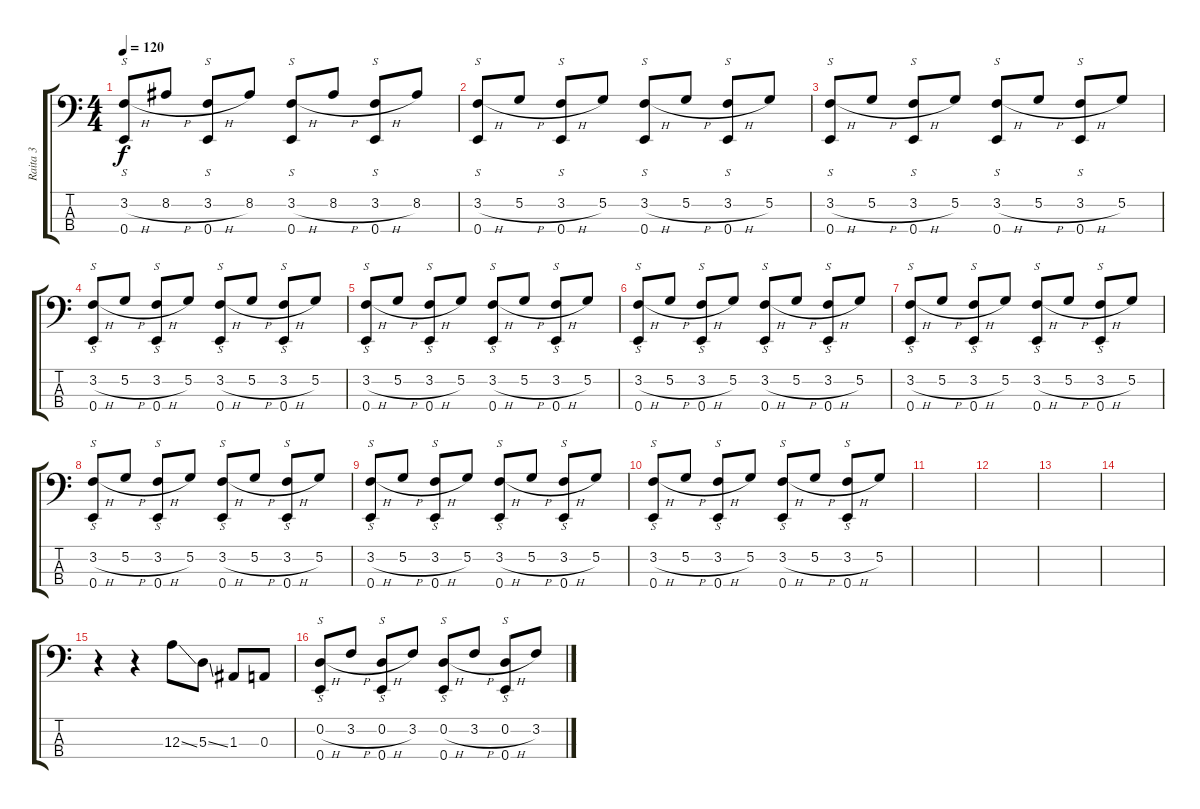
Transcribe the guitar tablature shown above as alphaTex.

\track ("Raita 3" "Raita 3") {instrument electricbassfinger}
\staff {score tabs}
\tuning (G2 D2 A1 E1) {hide}
\ts (4 4)
\tempo 120
\clef f4
\ks c
(3.2{h} 0.4).8{s dy f} 8.2{h}.8 (3.2{h} 0.4).8{s} 8.2.8 (3.2{h} 0.4).8{s} 8.2{h}.8 (3.2{h} 0.4).8{s} 8.2.8 |
(3.2{h} 0.4).8{s} 5.2{h}.8 (3.2{h} 0.4).8{s} 5.2.8 (3.2{h} 0.4).8{s} 5.2{h}.8 (3.2{h} 0.4).8{s} 5.2.8 |
(3.2{h} 0.4).8{s} 5.2{h}.8 (3.2{h} 0.4).8{s} 5.2.8 (3.2{h} 0.4).8{s} 5.2{h}.8 (3.2{h} 0.4).8{s} 5.2.8 |
(3.2{h} 0.4).8{s} 5.2{h}.8 (3.2{h} 0.4).8{s} 5.2.8 (3.2{h} 0.4).8{s} 5.2{h}.8 (3.2{h} 0.4).8{s} 5.2.8 |
(3.2{h} 0.4).8{s} 5.2{h}.8 (3.2{h} 0.4).8{s} 5.2.8 (3.2{h} 0.4).8{s} 5.2{h}.8 (3.2{h} 0.4).8{s} 5.2.8 |
(3.2{h} 0.4).8{s} 5.2{h}.8 (3.2{h} 0.4).8{s} 5.2.8 (3.2{h} 0.4).8{s} 5.2{h}.8 (3.2{h} 0.4).8{s} 5.2.8 |
(3.2{h} 0.4).8{s} 5.2{h}.8 (3.2{h} 0.4).8{s} 5.2.8 (3.2{h} 0.4).8{s} 5.2{h}.8 (3.2{h} 0.4).8{s} 5.2.8 |
(3.2{h} 0.4).8{s} 5.2{h}.8 (3.2{h} 0.4).8{s} 5.2.8 (3.2{h} 0.4).8{s} 5.2{h}.8 (3.2{h} 0.4).8{s} 5.2.8 |
(3.2{h} 0.4).8{s} 5.2{h}.8 (3.2{h} 0.4).8{s} 5.2.8 (3.2{h} 0.4).8{s} 5.2{h}.8 (3.2{h} 0.4).8{s} 5.2.8 |
(3.2{h} 0.4).8{s} 5.2{h}.8 (3.2{h} 0.4).8{s} 5.2.8 (3.2{h} 0.4).8{s} 5.2{h}.8 (3.2{h} 0.4).8{s} 5.2.8 |
|
|
|
|
r.4 r.4 12.3{ss}.8 5.3{ss}.8 1.3.8 0.3.8 |
(0.2{h} 0.4).8{s} 3.2{h}.8 (0.2{h} 0.4).8{s} 3.2.8 (0.2{h} 0.4).8{s} 3.2{h}.8 (0.2{h} 0.4).8{s} 3.2.8
